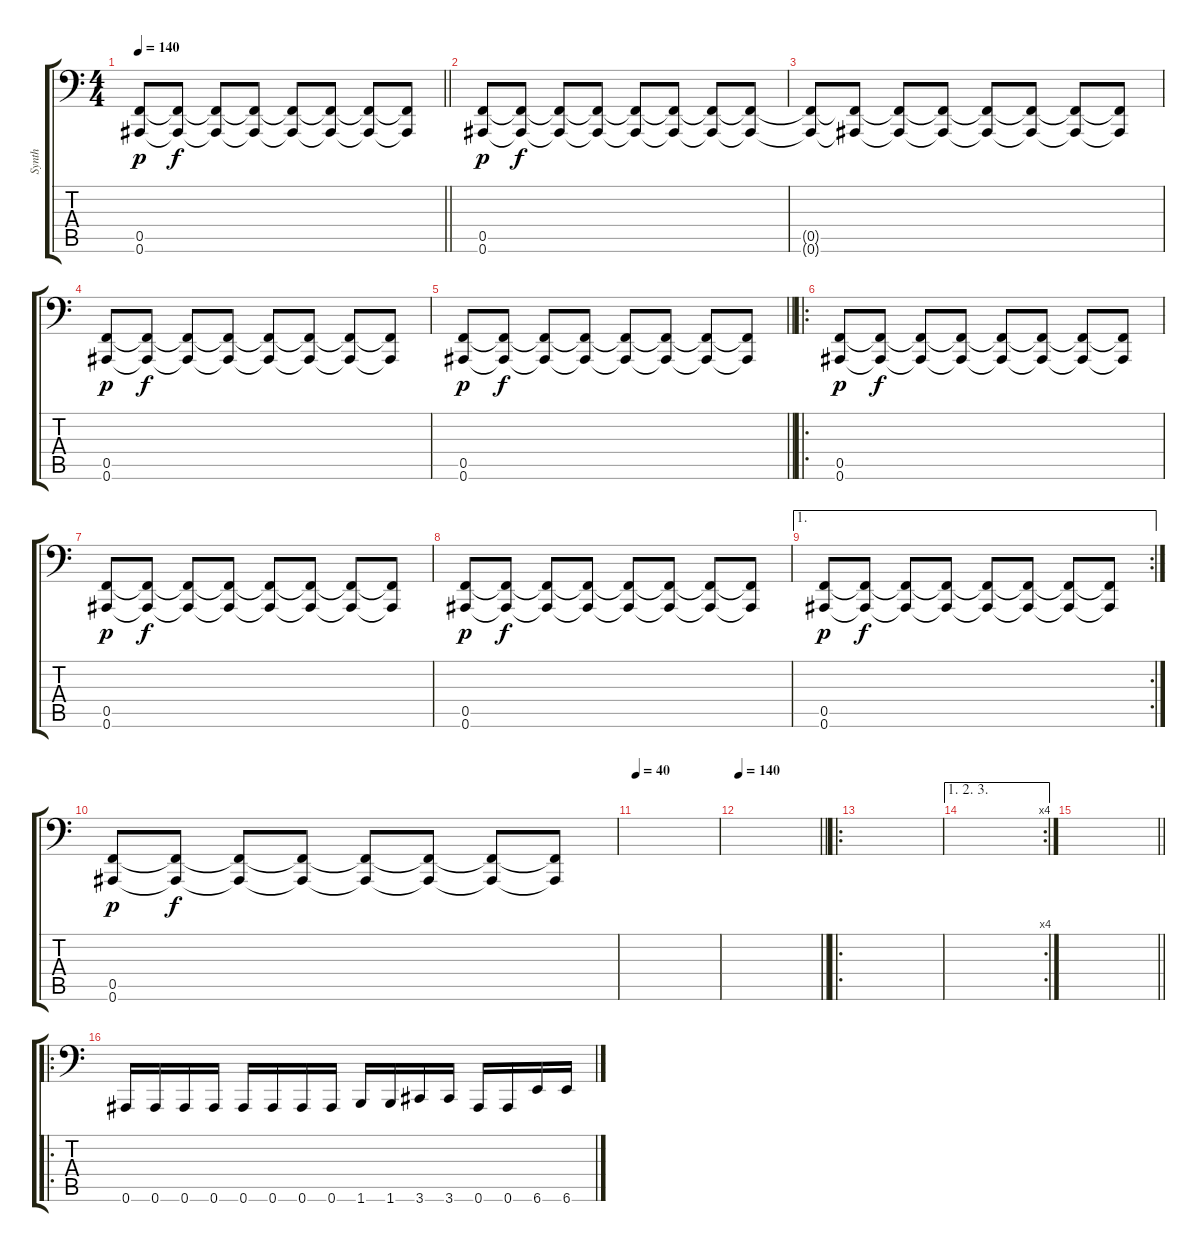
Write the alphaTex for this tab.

\track ("Synth" "Synth") {instrument vibraphone}
\staff {score tabs}
\tuning (C4 G3 Eb3 Bb2 F2 Bb1) {hide}
\ts (4 4)
\tempo 140
\clef f4
\barLineRight lightlight
\ks c
(0.5 0.6).8{dy p instrument tremolostrings} (0.5{t} 0.6{t}).8{dy f balance 12} (0.5{t} 0.6{t}).8{balance 16} (0.5{t} 0.6{t}).8{balance 12} (0.5{t} 0.6{t}).8{balance 8} (0.5{t} 0.6{t}).8{balance 4} (0.5{t} 0.6{t}).8{balance 0} (0.5{t} 0.6{t}).8{balance 4} |
(0.5 0.6).8{dy p instrument tremolostrings} (0.5{t} 0.6{t}).8{dy f balance 12} (0.5{t} 0.6{t}).8{balance 16} (0.5{t} 0.6{t}).8{balance 12} (0.5{t} 0.6{t}).8{balance 8} (0.5{t} 0.6{t}).8{balance 4} (0.5{t} 0.6{t}).8{balance 0} (0.5{t} 0.6{t}).8{balance 4} |
(0.5{t} 0.6{t}).8{instrument tremolostrings} (0.5{t} 0.6{t}).8{balance 12} (0.5{t} 0.6{t}).8{balance 16} (0.5{t} 0.6{t}).8{balance 12} (0.5{t} 0.6{t}).8{balance 8} (0.5{t} 0.6{t}).8{balance 4} (0.5{t} 0.6{t}).8{balance 0} (0.5{t} 0.6{t}).8{balance 4} |
(0.5 0.6).8{dy p instrument tremolostrings} (0.5{t} 0.6{t}).8{dy f balance 12} (0.5{t} 0.6{t}).8{balance 16} (0.5{t} 0.6{t}).8{balance 12} (0.5{t} 0.6{t}).8{balance 8} (0.5{t} 0.6{t}).8{balance 4} (0.5{t} 0.6{t}).8{balance 0} (0.5{t} 0.6{t}).8{balance 4} |
\barLineRight lightlight
(0.5 0.6).8{dy p instrument tremolostrings} (0.5{t} 0.6{t}).8{dy f balance 12} (0.5{t} 0.6{t}).8{balance 16} (0.5{t} 0.6{t}).8{balance 12} (0.5{t} 0.6{t}).8{balance 8} (0.5{t} 0.6{t}).8{balance 4} (0.5{t} 0.6{t}).8{balance 0} (0.5{t} 0.6{t}).8{balance 4} |
\ro
\section ("" "")
(0.5 0.6).8{dy p instrument tremolostrings} (0.5{t} 0.6{t}).8{dy f balance 12} (0.5{t} 0.6{t}).8{balance 16} (0.5{t} 0.6{t}).8{balance 12} (0.5{t} 0.6{t}).8{balance 8} (0.5{t} 0.6{t}).8{balance 4} (0.5{t} 0.6{t}).8{balance 0} (0.5{t} 0.6{t}).8{balance 4} |
(0.5 0.6).8{dy p instrument tremolostrings} (0.5{t} 0.6{t}).8{dy f balance 12} (0.5{t} 0.6{t}).8{balance 16} (0.5{t} 0.6{t}).8{balance 12} (0.5{t} 0.6{t}).8{balance 8} (0.5{t} 0.6{t}).8{balance 4} (0.5{t} 0.6{t}).8{balance 0} (0.5{t} 0.6{t}).8{balance 4} |
(0.5 0.6).8{dy p instrument tremolostrings} (0.5{t} 0.6{t}).8{dy f balance 12} (0.5{t} 0.6{t}).8{balance 16} (0.5{t} 0.6{t}).8{balance 12} (0.5{t} 0.6{t}).8{balance 8} (0.5{t} 0.6{t}).8{balance 4} (0.5{t} 0.6{t}).8{balance 0} (0.5{t} 0.6{t}).8{balance 4} |
\ae 1
\rc 2
(0.5 0.6).8{dy p instrument tremolostrings} (0.5{t} 0.6{t}).8{dy f balance 12} (0.5{t} 0.6{t}).8{balance 16} (0.5{t} 0.6{t}).8{balance 12} (0.5{t} 0.6{t}).8{balance 8} (0.5{t} 0.6{t}).8{balance 4} (0.5{t} 0.6{t}).8{balance 0} (0.5{t} 0.6{t}).8{balance 4} |
(0.5 0.6).8{dy p instrument tremolostrings} (0.5{t} 0.6{t}).8{dy f balance 12} (0.5{t} 0.6{t}).8{balance 16} (0.5{t} 0.6{t}).8{balance 12} (0.5{t} 0.6{t}).8{balance 8} (0.5{t} 0.6{t}).8{balance 4} (0.5{t} 0.6{t}).8{balance 0} (0.5{t} 0.6{t}).8{balance 4} |
\tempo 40
|
\tempo 140
\barLineRight lightlight
|
\ro
\section ("" "")
|
\ae (1 2 3)
\rc 4
|
\barLineRight lightlight
|
\ro
\section ("" "")
0.6.16{balance 8 instrument lead1square} 0.6.16 0.6.16 0.6.16 0.6.16 0.6.16 0.6.16 0.6.16 1.6.16 1.6.16 3.6.16 3.6.16 0.6.16 0.6.16 6.6.16 6.6.16
